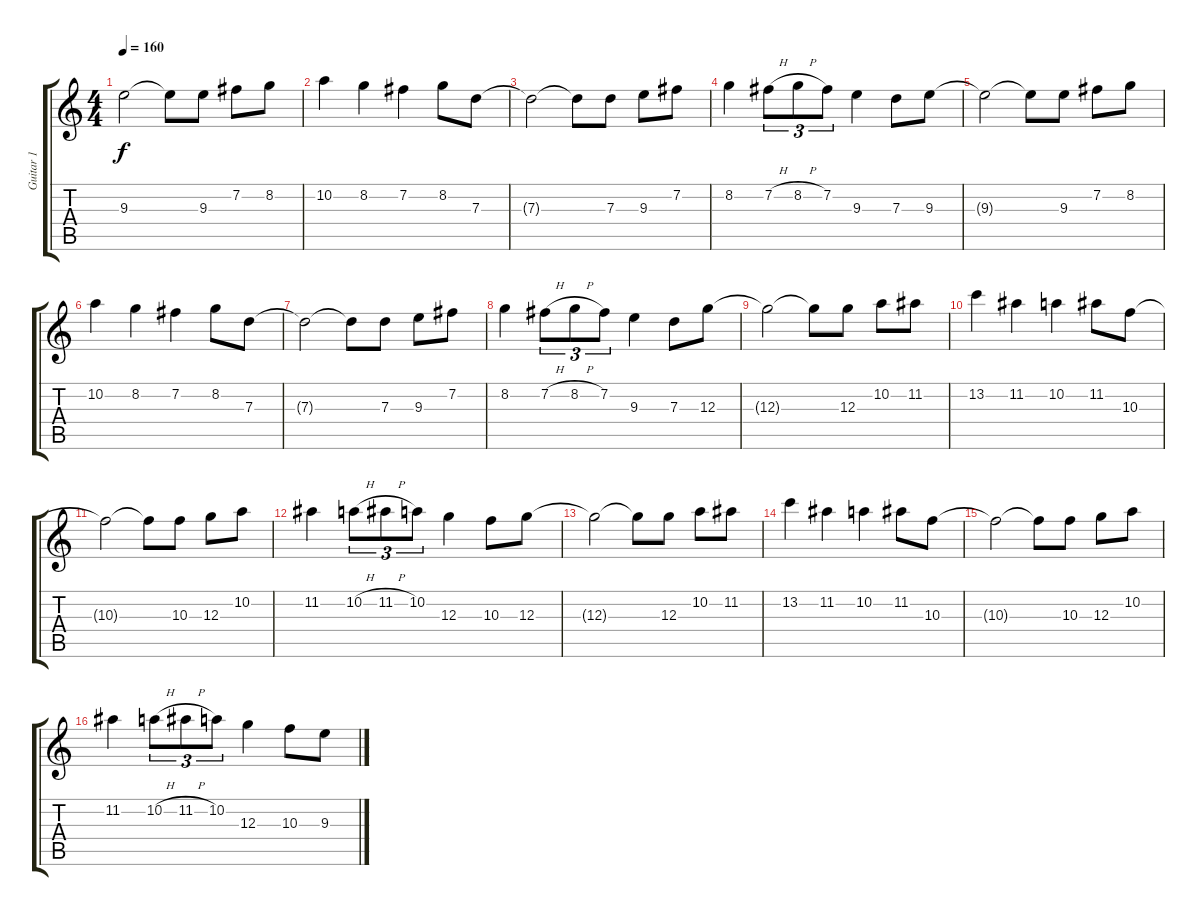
\track ("Guitar 1" "Guitar 1") {instrument acousticguitarsteel}
\staff {score tabs}
\tuning (E4 B3 G3 D3 A2 E2) {hide}
\ts (4 4)
\tempo 160
\clef g2
\ks c
9.3.2{dy f instrument acousticguitarsteel} 9.3{t}.8 9.3.8 7.2.8 8.2.8 |
10.2.4 8.2.4 7.2.4 8.2.8 7.3.8 |
7.3{t}.2 7.3{t}.8 7.3.8 9.3.8 7.2.8 |
8.2.4 7.2{h}.8{tu (3 2)} 8.2{h}.8{tu (3 2)} 7.2.8{tu (3 2)} 9.3.4 7.3.8 9.3.8 |
9.3{t}.2 9.3{t}.8 9.3.8 7.2.8 8.2.8 |
10.2.4 8.2.4 7.2.4 8.2.8 7.3.8 |
7.3{t}.2 7.3{t}.8 7.3.8 9.3.8 7.2.8 |
8.2.4 7.2{h}.8{tu (3 2)} 8.2{h}.8{tu (3 2)} 7.2.8{tu (3 2)} 9.3.4 7.3.8 12.3.8 |
12.3{t}.2 12.3{t}.8 12.3.8 10.2.8 11.2.8 |
13.2.4 11.2.4 10.2.4 11.2.8 10.3.8 |
10.3{t}.2 10.3{t}.8 10.3.8 12.3.8 10.2.8 |
11.2.4 10.2{h}.8{tu (3 2)} 11.2{h}.8{tu (3 2)} 10.2.8{tu (3 2)} 12.3.4 10.3.8 12.3.8 |
12.3{t}.2 12.3{t}.8 12.3.8 10.2.8 11.2.8 |
13.2.4 11.2.4 10.2.4 11.2.8 10.3.8 |
10.3{t}.2 10.3{t}.8 10.3.8 12.3.8 10.2.8 |
11.2.4 10.2{h}.8{tu (3 2)} 11.2{h}.8{tu (3 2)} 10.2.8{tu (3 2)} 12.3.4 10.3.8 9.3.8
